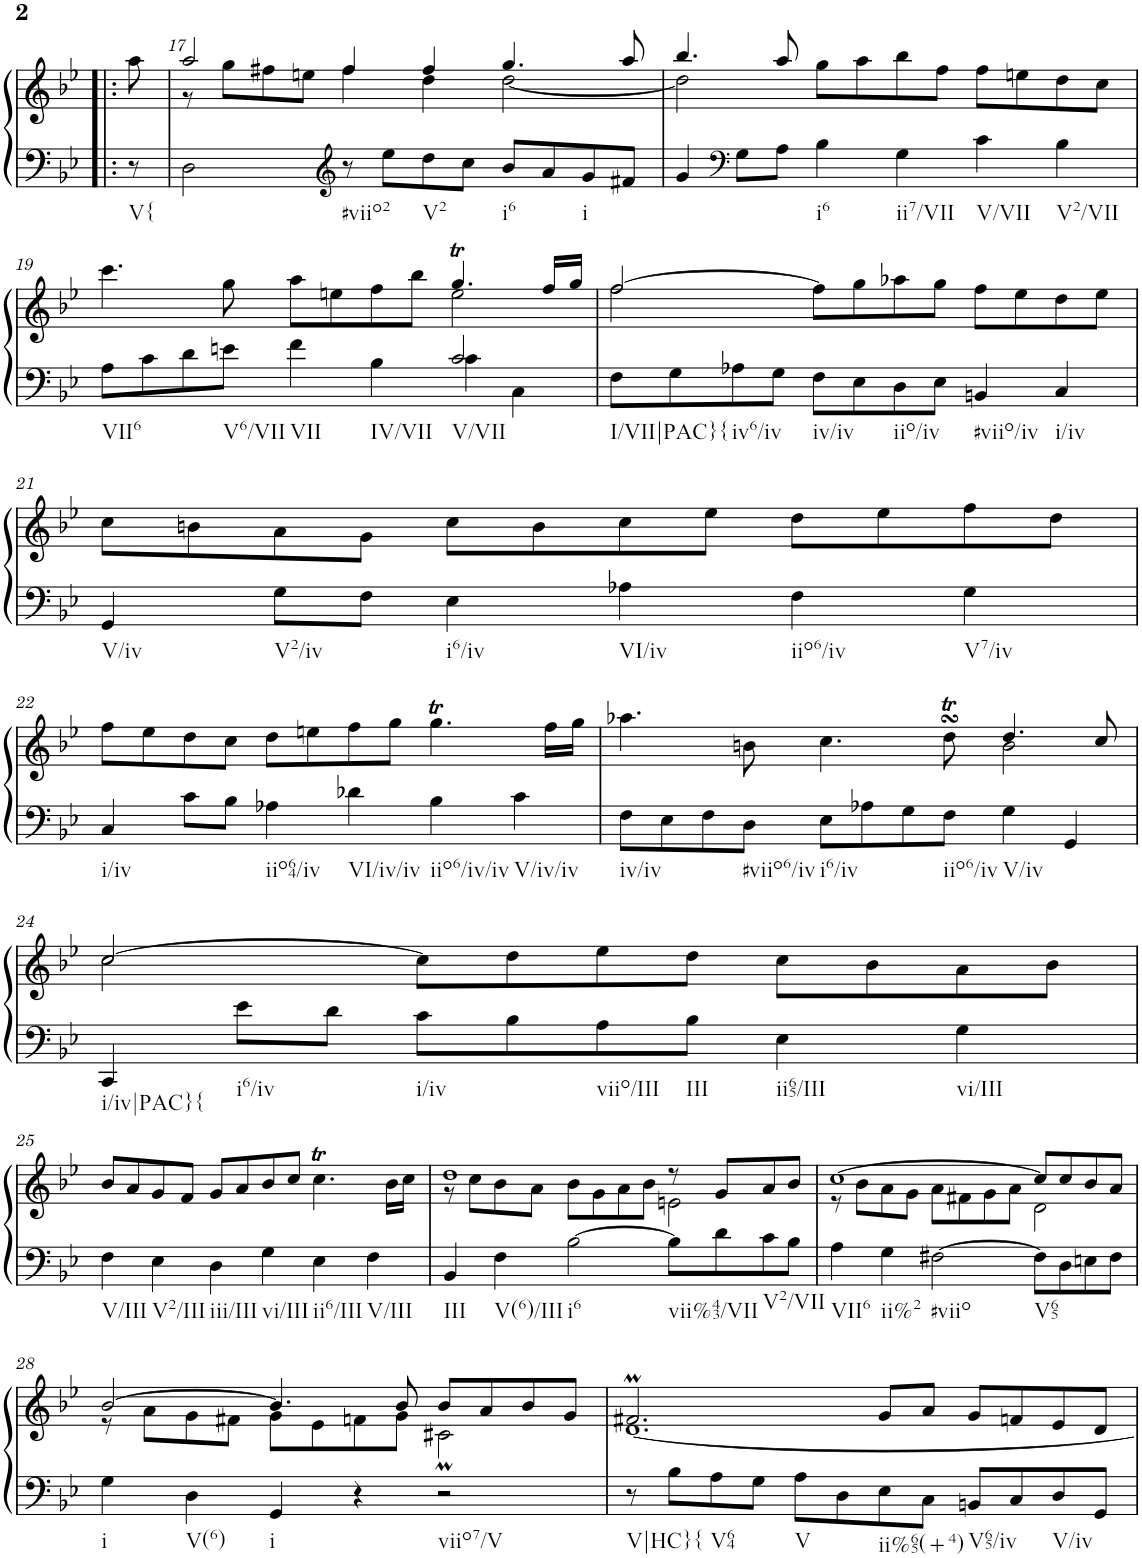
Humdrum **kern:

**kern	**kern
*part1	*part1
*staff2	*staff1
*I"Piano	*
*I'Pno.	*
!!LO:PB:g=z
*clefF4	*clefG2
*k[b-e-]	*k[b-e-]
*M3/2	*M3/2
=16X1!|:	=16X1!|:
!LO:TX:b:t=V{	!
8r	8aa\
=17	=17
*	*^
2D\	2aa/	8r
.	.	8gg\L
.	.	8ff#X\
.	.	8een\J
*clefG2	*	*
!LO:TX:b:t=#viio2	!	!
8r	4ff#/	4ff#\
8ee-\L	.	.
!LO:TX:b:t=V2	!	!
8dd\	4ff#/	4dd\
8cc\J	.	.
!LO:TX:b:t=i6	!	!
8b-/L	4.gg/	[2dd\
8a/	.	.
!LO:TX:b:t=i	!	!
8g/	.	.
8f#X/J	8aa/	.
=18	=18	=18
4g/	4.bb-/	2dd\]
*clefF4	*	*
8G\L	.	.
8A\J	8aa/	.
!LO:TX:b:t=i6	!	!
4B-\	8gg\L	1ryy
.	8aa\	.
!LO:TX:b:t=ii7/VII	!	!
4G\	8bb-\	.
.	8ff\J	.
!LO:TX:b:t=V/VII	!	!
4c\	8ff\L	.
.	8een\	.
!LO:TX:b:t=V2/VII	!	!
4B-\	8dd\	.
.	8cc\J	.
!!LO:LB:g=z	!!
=19	=19	=19
*^	*	*
!LO:TX:b:t=VII6	!	!	!
8A\L	1ryy	4.ccc\	1ryy
8c\	.	.	.
8d\	.	.	.
!LO:TX:b:t=V6/VII	!	!	!
8en\J	.	8gg\	.
!LO:TX:b:t=VII	!	!	!
4f\	.	8aa\L	.
.	.	8een\	.
!LO:TX:b:t=IV/VII	!	!	!
4B-\	.	8ff\	.
.	.	8bb-\J	.
!LO:TX:b:t=V/VII	!	!	!
2c/	4c\	4.ggT/	2ee\
.	4C\	.	.
.	.	16ff/LL	.
.	.	16gg/JJ	.
*v	*v	*	*
=20	=20	=20
!LO:TX:b:t=I/VII|PAC}{	!	!
8F\L	[2ff/	2ff\
8G\	.	.
!LO:TX:b:t=iv6/iv	!	!
8A-X\	.	.
8G\J	.	.
!LO:TX:b:t=iv/iv	!	!
8F\L	8ff\L]	1ryy
8E-\	8gg\	.
!LO:TX:b:t=iio/iv	!	!
8D\	8aa-X\	.
8E-\J	8gg\J	.
!LO:TX:b:t=#viio/iv	!	!
4BBn/	8ff\L	.
.	8ee-\	.
!LO:TX:b:t=i/iv	!	!
4C/	8dd\	.
.	8ee-\J	.
*	*v	*v
!!LO:LB:g=z
=21	=21
!LO:TX:b:t=V/iv	!
4GG/	8cc\L
.	8bn\
!LO:TX:b:t=V2/iv	!
8G\L	8a\
8F\J	8g\J
!LO:TX:b:t=i6/iv	!
4E-\	8cc\L
.	8b\
!LO:TX:b:t=VI/iv	!
4A-X\	8cc\
.	8ee-\J
!LO:TX:b:t=iio6/iv	!
4F\	8dd\L
.	8ee-\
!LO:TX:b:t=V7/iv	!
4G\	8ff\
.	8dd\J
!!LO:LB:g=z
=22	=22
!LO:TX:b:t=i/iv	!
4C/	8ff\L
.	8ee-\
8c\L	8dd\
8B-\J	8cc\J
!LO:TX:b:t=iio64/iv	!
4A-X\	8dd\L
.	8een\
!LO:TX:b:t=VI/iv/iv	!
4d-X\	8ff\
.	8gg\J
!LO:TX:b:t=iio6/iv/iv	!
4B-\	4.ggT\
!LO:TX:b:t=V/iv/iv	!
4c\	.
.	16ff\LL
.	16gg\JJ
=23	=23
*	*^
!LO:TX:b:t=iv/iv	!	!
8F\L	4.aa-X\	1ryy
8E-\	.	.
8F\	.	.
!LO:TX:b:t=#viio6/iv	!	!
8D\J	8bn\	.
!LO:TX:b:t=i6/iv	!	!
8E-\L	4.cc\	.
8A-X\	.	.
8G\	.	.
!LO:TX:b:t=iio6/iv	!	!
8F\J	8ddsSsSt\	.
!LO:TX:b:t=V/iv	!	!
4G\	4.dd/	2b\
4GG/	.	.
.	8cc/	.
!!LO:LB:g=z	!!
=24	=24	=24
!LO:TX:b:t=i/iv|PAC}{	!	!
4CC/	[2cc/	2cc\
!LO:TX:b:t=i6/iv	!	!
8e-\L	.	.
8d\J	.	.
!LO:TX:b:t=i/iv	!	!
8c\L	8cc\L]	1ryy
8B-\	8dd\	.
!LO:TX:b:t=viio/III	!	!
8A\	8ee-\	.
!LO:TX:b:t=III	!	!
8B-\J	8dd\J	.
!LO:TX:b:t=ii65/III	!	!
4E-\	8cc\L	.
.	8b-\	.
!LO:TX:b:t=vi/III	!	!
4G\	8a\	.
.	8b-\J	.
*	*v	*v
!!LO:LB:g=z
=25	=25
!LO:TX:b:t=V/III	!
4F\	8b-/L
.	8a/
!LO:TX:b:t=V2/III	!
4E-\	8g/
.	8f/J
!LO:TX:b:t=iii/III	!
4D\	8g/L
.	8a/
!LO:TX:b:t=vi/III	!
4G\	8b-/
.	8cc/J
!LO:TX:b:t=ii6/III	!
4E-\	4.ccT\
!LO:TX:b:t=V/III	!
4F\	.
.	16b-\LL
.	16cc\JJ
=26	=26
*	*^
!LO:TX:b:t=III	!	!
4BB-/	1dd	8r
.	.	8cc\L
!LO:TX:b:t=V(6)/III	!	!
4F\	.	8b-\
.	.	8a\J
!LO:TX:b:t=i6	!	!
[2B-\	.	8b-\L
.	.	8g\
.	.	8a\
.	.	8b-\J
!LO:TX:b:t=vii%43/VII	!	!
8B-\L]	8r	2en\
8d\	8g/L	.
!LO:TX:b:t=V2/VII	!	!
8c\	8a/	.
8B-\J	8b-/J	.
=27	=27	=27
!LO:TX:b:t=VII6	!	!
4A\	[1cc	8r
.	.	8b-\L
!LO:TX:b:t=ii%2	!	!
4G\	.	8a\
.	.	8g\J
!LO:TX:b:t=#viio	!	!
[2F#X\	.	8a\L
.	.	8f#X\
.	.	8g\
.	.	8a\J
!LO:TX:b:t=V65	!	!
8F#\L]	8cc/L]	2d\
8D\	8cc/	.
8En\	8b-/	.
8F#\J	8a/J	.
!!LO:LB:g=z	!!
=28	=28	=28
!LO:TX:b:t=i	!	!
4G\	[2b-/	8r
.	.	8a\L
!LO:TX:b:t=V(6)	!	!
4D\	.	8g\
.	.	8f#X\J
!LO:TX:b:t=i	!	!
4GG/	4.b-/]	8g\L
.	.	8e-\
4r	.	8fn\
.	8b-/	8g\J
!LO:TX:b:t=viio7/V	!	!
2r	8b-/L	2c#Xm\
.	8a/	.
.	8b-/	.
.	8g/J	.
=29	=29	=29
!LO:TX:b:t=V|HC}{	!	!
8r	2.f#Xm/	[1.d
8B-\L	.	.
!LO:TX:b:t=V64	!	!
8A\	.	.
8G\J	.	.
!LO:TX:b:t=V	!	!
8A\L	.	.
8D\	.	.
!LO:TX:b:t=ii%65(+4)	!	!
8E-\	8g/L	.
8C\J	8a/J	.
!LO:TX:b:t=V65/iv	!	!
8BBn/L	8g/L	.
8C/	8fn/	.
!LO:TX:b:t=V/iv	!	!
8D/	8e-/	.
8GG/J	8d/J	.
*	*v	*v
=	=
*-	*-
